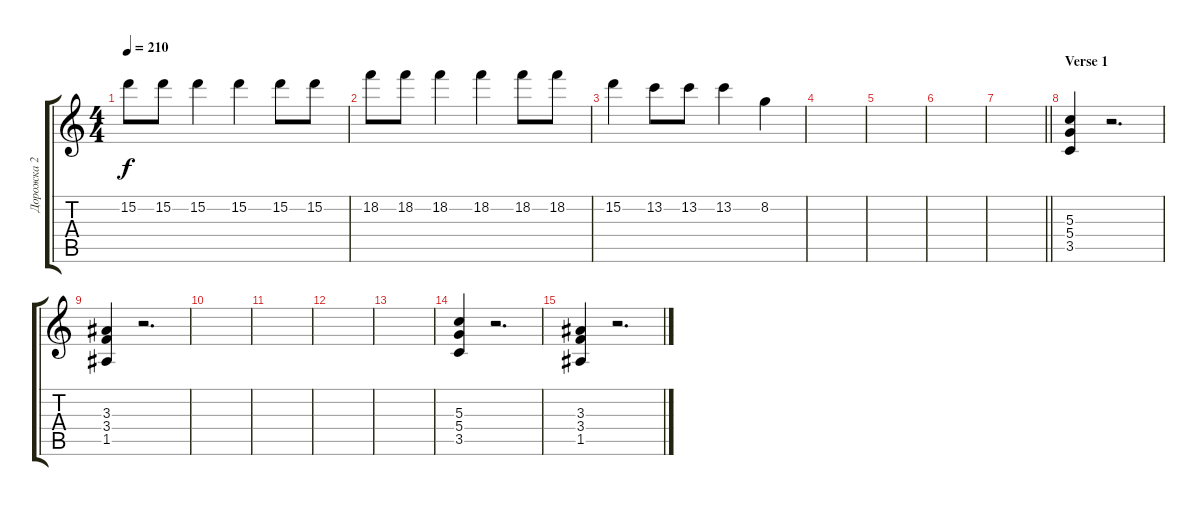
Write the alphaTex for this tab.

\track ("Дорожка 2" "Дорожка 2") {instrument distortionguitar}
\staff {score tabs}
\tuning (E4 B3 G3 D3 A2 D2) {hide}
\ts (4 4)
\tempo 210
\clef g2
\ks c
15.2.8{dy f} 15.2.8 15.2.4 15.2.4 15.2.8 15.2.8 |
18.2.8 18.2.8 18.2.4 18.2.4 18.2.8 18.2.8 |
15.2.4 13.2.8 13.2.8 13.2.4 8.2.4 |
|
|
|
\barLineRight lightlight
|
\section ("" "Verse 1")
(5.3 5.4 3.5).4 r.2{d} |
(3.3 3.4 1.5).4 r.2{d} |
|
|
|
|
(5.3 5.4 3.5).4 r.2{d} |
(3.3 3.4 1.5).4 r.2{d}
